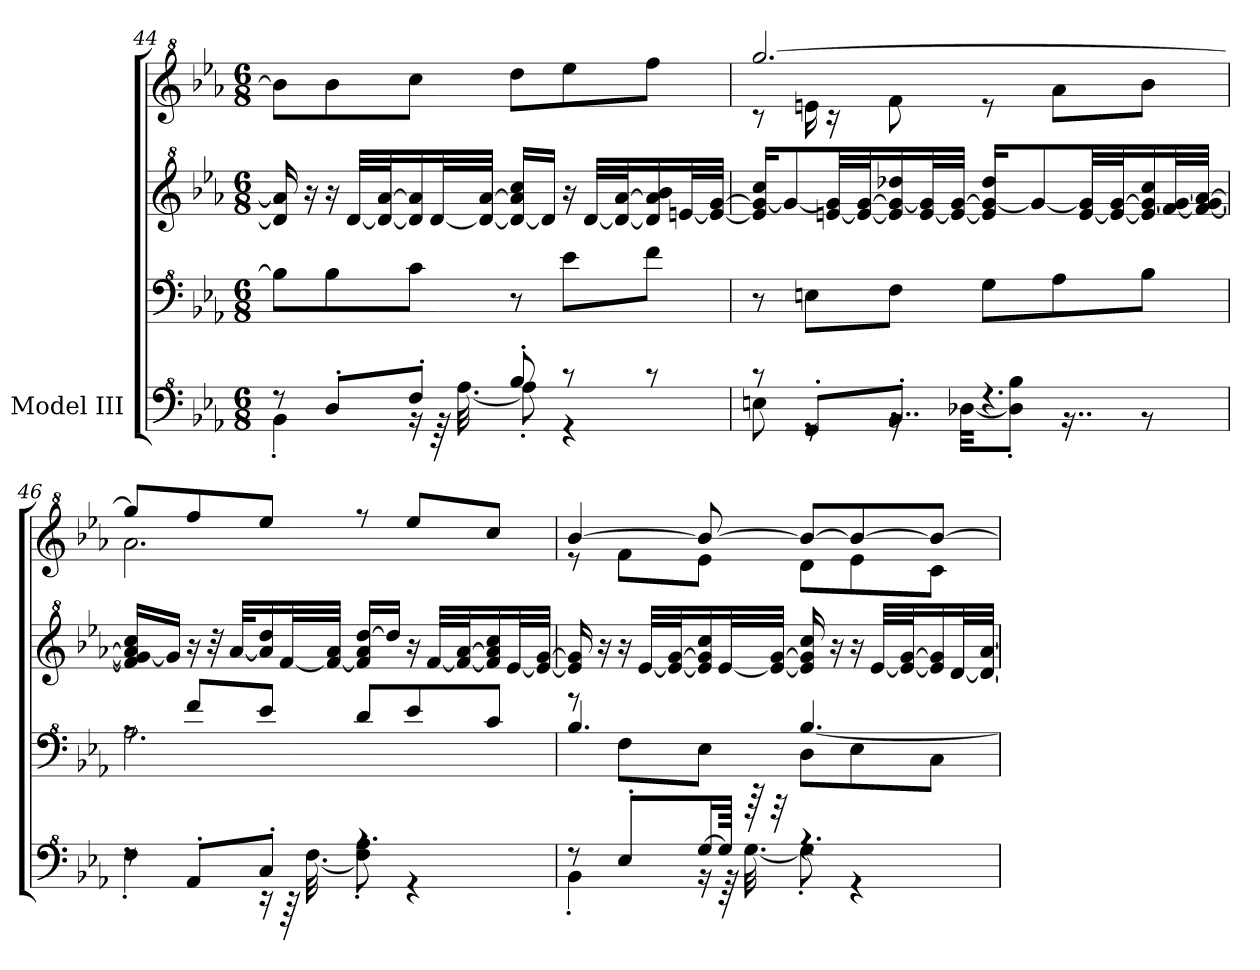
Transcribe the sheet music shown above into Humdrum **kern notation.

**kern	**kern	**kern	**kern
*part1	*part1	*part1	*part1
*staff4	*staff3	*staff2	*staff1
*I"Model III	*	*	*
!!LO:PB:g=z
*clefF^4	*clefF^4	*clefG^2	*clefG^2
*k[b-e-a-]	*k[b-e-a-]	*k[b-e-a-]	*k[b-e-a-]
*M6/8	*M6/8	*M6/8	*M6/8
=44	=44	=44	=44
*^	*	*	*
8r	4B-'\	8b-\L]	16dd/] 16aa-/]	8bb-\L]
.	.	.	16r	.
*	*	*	*	*MM89
8d'/L	.	8b-\	16r	8bb-\
.	.	.	[32dd/LLL	.
.	.	.	32dd/_ [32aa-/J	.
8f'/J	16r	8cc\J	16dd/] 16aa-/]	8ccc\J
.	64r	.	[32dd/L	.
.	[32.a-\	.	.	.
.	.	.	32dd/_ [32aa-/JJJ	.
8b-'/	8a-'\]	8r	16dd/_ 16aa-/] 16ccc/LL	8ddd\L
.	.	.	16dd/JJ]	.
8r	4r	8ee-\L	16r	8eee-\
.	.	.	[32dd/LLL	.
.	.	.	32dd/_ [32aa-/J	.
8r	.	8ff\J	16dd/] 16aa-/] 16bb-/	8fff\J
.	.	.	[32een/L	.
.	.	.	32ee/_ [32gg/JJJ	.
=45	=45	=45	=45	=45
*	*	*	*	*MM87
*	*	*	*	*^
8r	8en\	8r	16ee/] 16gg/_ 16ccc/KL	[2.ggg/	8r
.	.	.	8gg/_	.	.
8G'/L	8rG	8en\L	.	.	16een\
.	.	.	[32een/ 32gg/]LL	.	16r
.	.	.	32ee/_ [32gg/J	.	.
8B-'/J	16..rB	8f\J	16ee/] 16gg/_ 16ddd-X/	.	8ff\
.	.	.	[32ee/ 32gg/]L	.	.
.	.	.	32ee/_ [32gg/JJJ	.	.
.	[32d-X\KKL	.	.	.	.
4.rf	.	8g\L	16ee/] 16gg/_ 16ddd-/KL	.	8r
.	8d-\]' 8b-\'J	.	.	.	.
.	.	.	8gg/_	.	.
.	.	8a-\	.	.	8aa-\L
.	16..r	.	.	.	.
.	.	.	[32ee/ 32gg/]LL	.	.
.	.	.	32ee/_ [32gg/J	.	.
.	8r	8b-\J	16ee/] 16gg/_ 16ccc/	.	8bb-\J
.	.	.	[32ff/ 32gg/_L	.	.
.	.	.	32ff/_ 32gg/_ [32aa-/JJJ	.	.
!!LO:LB:g=z	!!
=46	=46	=46	=46	=46	=46
*	*	*^	*	*	*
8rf	4f'\	2.a-\	8ra	16ff/] 16gg/_ 16aa-/] 16ccc/LL	8ggg/L]	2.aa-\
.	.	.	.	16gg/JJ]	.	.
*	*	*	*	*	*MM90	*
8A-'/L	.	.	8ff/L	16r	8fff/	.
.	.	.	.	32r	.	.
.	.	.	.	[32aa-/KLL	.	.
8c'/J	16r	.	8ee-/J	16aa-/] 16ddd/	8eee-/J	.
.	64r	.	.	[32ff/L	.	.
.	[32.f\	.	.	.	.	.
.	.	.	.	32ff/_ 32aa-/JJJ	.	.
*	*	*	*	*	*MM87	*
4.ra	8f\]' 8a-\'	.	8dd/L	16ff/] 16aa-/ [16ddd/LL	8r	.
.	.	.	.	16ddd/JJ]	.	.
.	4r	.	8ee-/	16r	8eee-/L	.
.	.	.	.	[32ff/LLL	.	.
.	.	.	.	32ff/_ [32aa-/J	.	.
.	.	.	8cc/J	16ff/] 16aa-/] 16ccc/	8ccc/J	.
.	.	.	.	[32ee-/L	.	.
.	.	.	.	32ee-/_ [32gg/JJJ	.	.
=47	=47	=47	=47	=47	=47	=47
*	*	*	*	*	*MM86	*
8r	4B-'\	8r	4.b-/	16ee-/] 16gg/]	[4bb-/	8r
.	.	.	.	16r	.	.
8e-'/L	.	8f\L	.	16r	.	8ff\L
.	.	.	.	[32ee-/LLL	.	.
.	.	.	.	32ee-/_ [32gg/J	.	.
*	*	*	*	*	*MM84	*
[16g/L	16r	8e-\J	.	16ee-/] 16gg/] 16ccc/	8bb-/_	8ee-\J
64g/JJkk]	64r	.	.	[32ee-/L	.	.
64r	[32.g\	.	.	.	.	.
32r	.	.	.	32ee-/_ [32gg/JJJ	.	.
4.ra	8g'\]	8d\L	[4.b-/	16ee-/] 16gg/] 16ccc/	8bb-/L_	8dd\L
.	.	.	.	16r	.	.
*	*	*	*	*	*MM81	*
.	4r	8e-\	.	16r	8bb-/_	8ee-\
.	.	.	.	[32ee-/LLL	.	.
.	.	.	.	32ee-/_ [32gg/J	.	.
.	.	8c\J	.	16ee-/] 16gg/]	8bb-/J_	8cc\J
.	.	.	.	[32dd/L	.	.
.	.	.	.	32dd/_ [32aa-/JJJ	.	.
*v	*v	*	*	*	*	*
*	*v	*v	*	*v	*v
=	=	=	=
*-	*-	*-	*-
